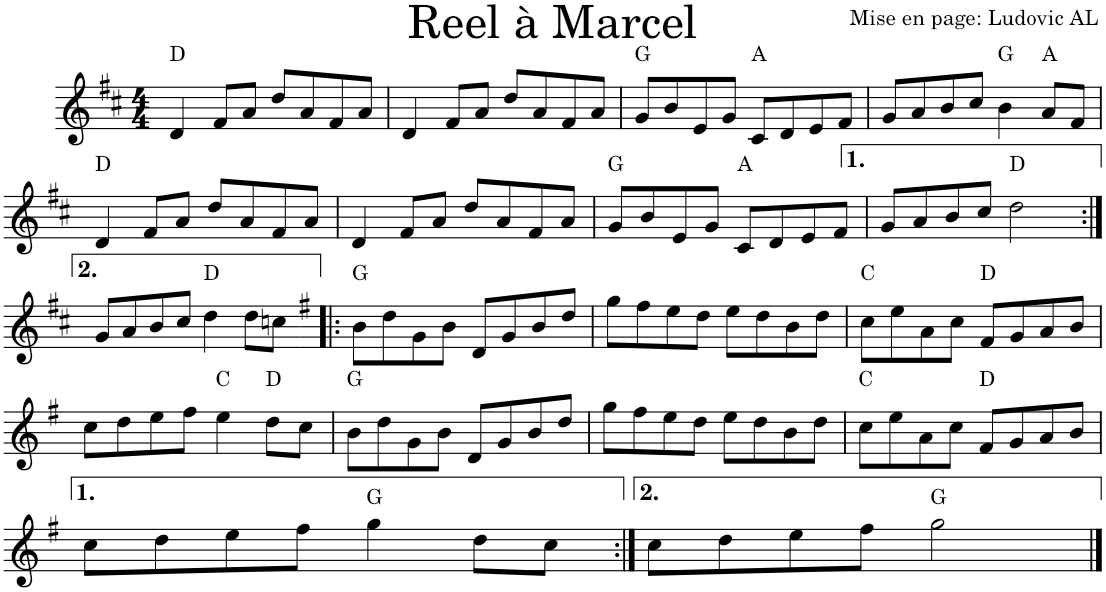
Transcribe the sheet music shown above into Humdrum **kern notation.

**kern	**harte
*part1	*part1
*staff1	*
*I"Voice	*
*I'V	*
*clefG2	*
*k[f#c#]	*
*M4/4	*
=1	=1
4d/	D:maj
8f#/L	.
8a/J	.
8dd/L	.
8a/	.
8f#/	.
8a/J	.
=2	=2
4d/	.
8f#/L	.
8a/J	.
8dd/L	.
8a/	.
8f#/	.
8a/J	.
=3	=3
8g/L	G:maj
8b/	.
8e/	.
8g/J	.
8c#/L	A:maj
8d/	.
8e/	.
8f#/J	.
=4	=4
8g/L	.
8a/	.
8b/	.
8cc#/J	.
4b\	G:maj
8a/L	A:maj
8f#/J	.
!!LO:LB:g=z
=5	=5
4d/	D:maj
8f#/L	.
8a/J	.
8dd/L	.
8a/	.
8f#/	.
8a/J	.
=6	=6
4d/	.
8f#/L	.
8a/J	.
8dd/L	.
8a/	.
8f#/	.
8a/J	.
=7	=7
8g/L	G:maj
8b/	.
8e/	.
8g/J	.
8c#/L	A:maj
8d/	.
8e/	.
8f#/J	.
=8	=8
8g/L	.
8a/	.
8b/	.
8cc#/J	.
2dd\	D:maj
!!LO:LB:g=z
=9:|!	=9:|!
8g/L	.
8a/	.
8b/	.
8cc#/J	.
4dd\	D:maj
8dd\L	.
8ccn\J	.
=10!|:	=10!|:
*k[f#]	*
8b\L	G:maj
8dd\	.
8g\	.
8b\J	.
8d/L	.
8g/	.
8b/	.
8dd/J	.
=11	=11
8gg\L	.
8ff#\	.
8ee\	.
8dd\J	.
8ee\L	.
8dd\	.
8b\	.
8dd\J	.
=12	=12
8cc\L	C:maj
8ee\	.
8a\	.
8cc\J	.
8f#/L	D:maj
8g/	.
8a/	.
8b/J	.
!!LO:LB:g=z
=13	=13
8cc\L	.
8dd\	.
8ee\	.
8ff#\J	.
4ee\	C:maj
8dd\L	D:maj
8cc\J	.
=14	=14
8b\L	G:maj
8dd\	.
8g\	.
8b\J	.
8d/L	.
8g/	.
8b/	.
8dd/J	.
=15	=15
8gg\L	.
8ff#\	.
8ee\	.
8dd\J	.
8ee\L	.
8dd\	.
8b\	.
8dd\J	.
=16	=16
8cc\L	C:maj
8ee\	.
8a\	.
8cc\J	.
8f#/L	D:maj
8g/	.
8a/	.
8b/J	.
!!LO:LB:g=z
=17	=17
8cc\L	.
8dd\	.
8ee\	.
8ff#\J	.
4gg\	G:maj
8dd\L	.
8cc\J	.
=18:|!	=18:|!
8cc\L	.
8dd\	.
8ee\	.
8ff#\J	.
2gg\	G:maj
==	==
*-	*-
